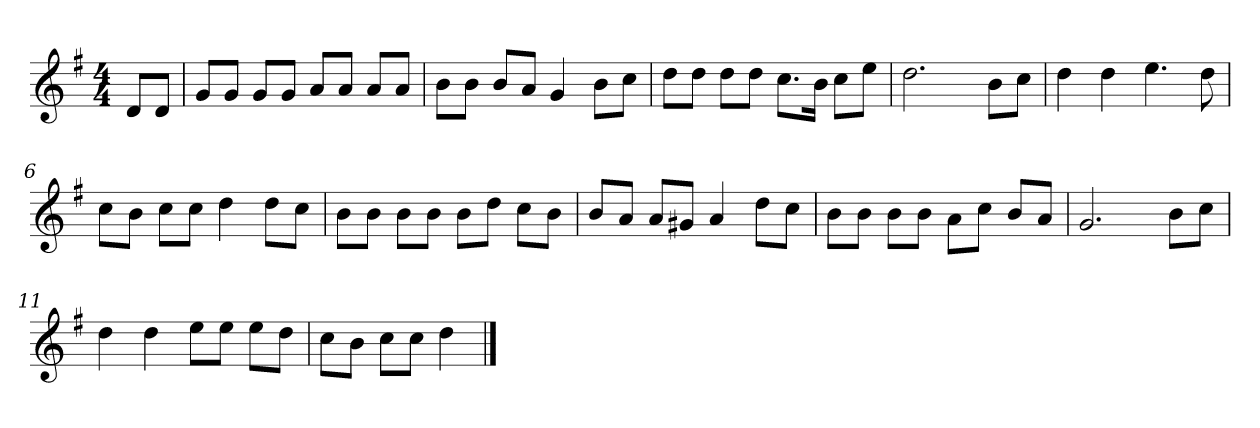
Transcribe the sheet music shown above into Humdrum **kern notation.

**kern
*part1
*staff1
*k[f#]
*M4/4
*MM120
=
8dL
8dJ
=1
8gL
8gJ
8gL
8gJ
8aL
8aJ
8aL
8aJ
=2
8bL
8bJ
8bL
8aJ
4g
8bL
8ccJ
=3
8ddL
8ddJ
8ddL
8ddJ
8.ccL
16bJk
8ccL
8eeJ
=4
2.dd
8bL
8ccJ
=5
4dd
4dd
4.ee
8dd
=6
8ccL
8bJ
8ccL
8ccJ
4dd
8ddL
8ccJ
=7
8bL
8bJ
8bL
8bJ
8bL
8ddJ
8ccL
8bJ
=8
8bL
8aJ
8aL
8g#XJ
4a
8ddL
8ccJ
=9
8bL
8bJ
8bL
8bJ
8aL
8ccJ
8bL
8aJ
=10
2.g
8bL
8ccJ
=11
4dd
4dd
8eeL
8eeJ
8eeL
8ddJ
=12
8ccL
8bJ
8ccL
8ccJ
4dd
==
*-
